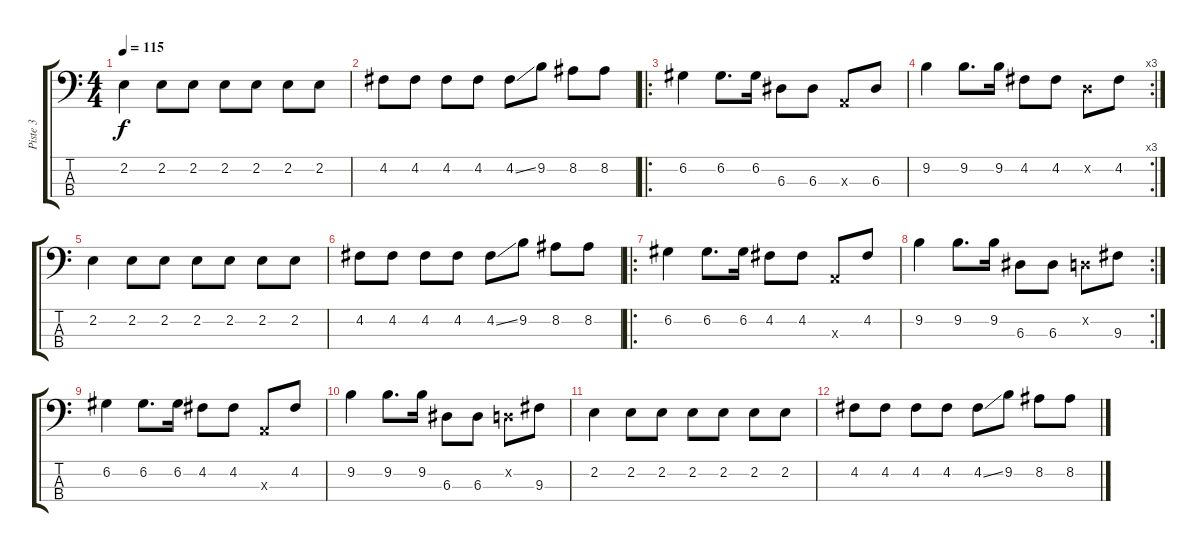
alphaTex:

\track ("Piste 3" "Piste 3") {instrument electricbassfinger}
\staff {score tabs}
\tuning (G2 D2 A1 E1) {hide}
\ts (4 4)
\tempo 115
\clef f4
\ks c
2.2.4{dy f} 2.2.8 2.2.8 2.2.8 2.2.8 2.2.8 2.2.8 |
4.2.8 4.2.8 4.2.8 4.2.8 4.2{ss}.8 9.2.8 8.2.8 8.2.8 |
\ro
6.2.4 6.2.8{d} 6.2.16 6.3.8 6.3.8 0.3{x}.8 6.3.8 |
\rc 3
9.2.4 9.2.8{d} 9.2.16 4.2.8 4.2.8 0.2{x}.8 4.2.8 |
2.2.4 2.2.8 2.2.8 2.2.8 2.2.8 2.2.8 2.2.8 |
4.2.8 4.2.8 4.2.8 4.2.8 4.2{ss}.8 9.2.8 8.2.8 8.2.8 |
\ro
6.2.4 6.2.8{d} 6.2.16 4.2.8 4.2.8 0.3{x}.8 4.2.8 |
\rc 2
9.2.4 9.2.8{d} 9.2.16 6.3.8 6.3.8 0.2{x}.8 9.3.8 |
6.2.4 6.2.8{d} 6.2.16 4.2.8 4.2.8 0.3{x}.8 4.2.8 |
9.2.4 9.2.8{d} 9.2.16 6.3.8 6.3.8 0.2{x}.8 9.3.8 |
2.2.4 2.2.8 2.2.8 2.2.8 2.2.8 2.2.8 2.2.8 |
4.2.8 4.2.8 4.2.8 4.2.8 4.2{ss}.8 9.2.8 8.2.8 8.2.8
